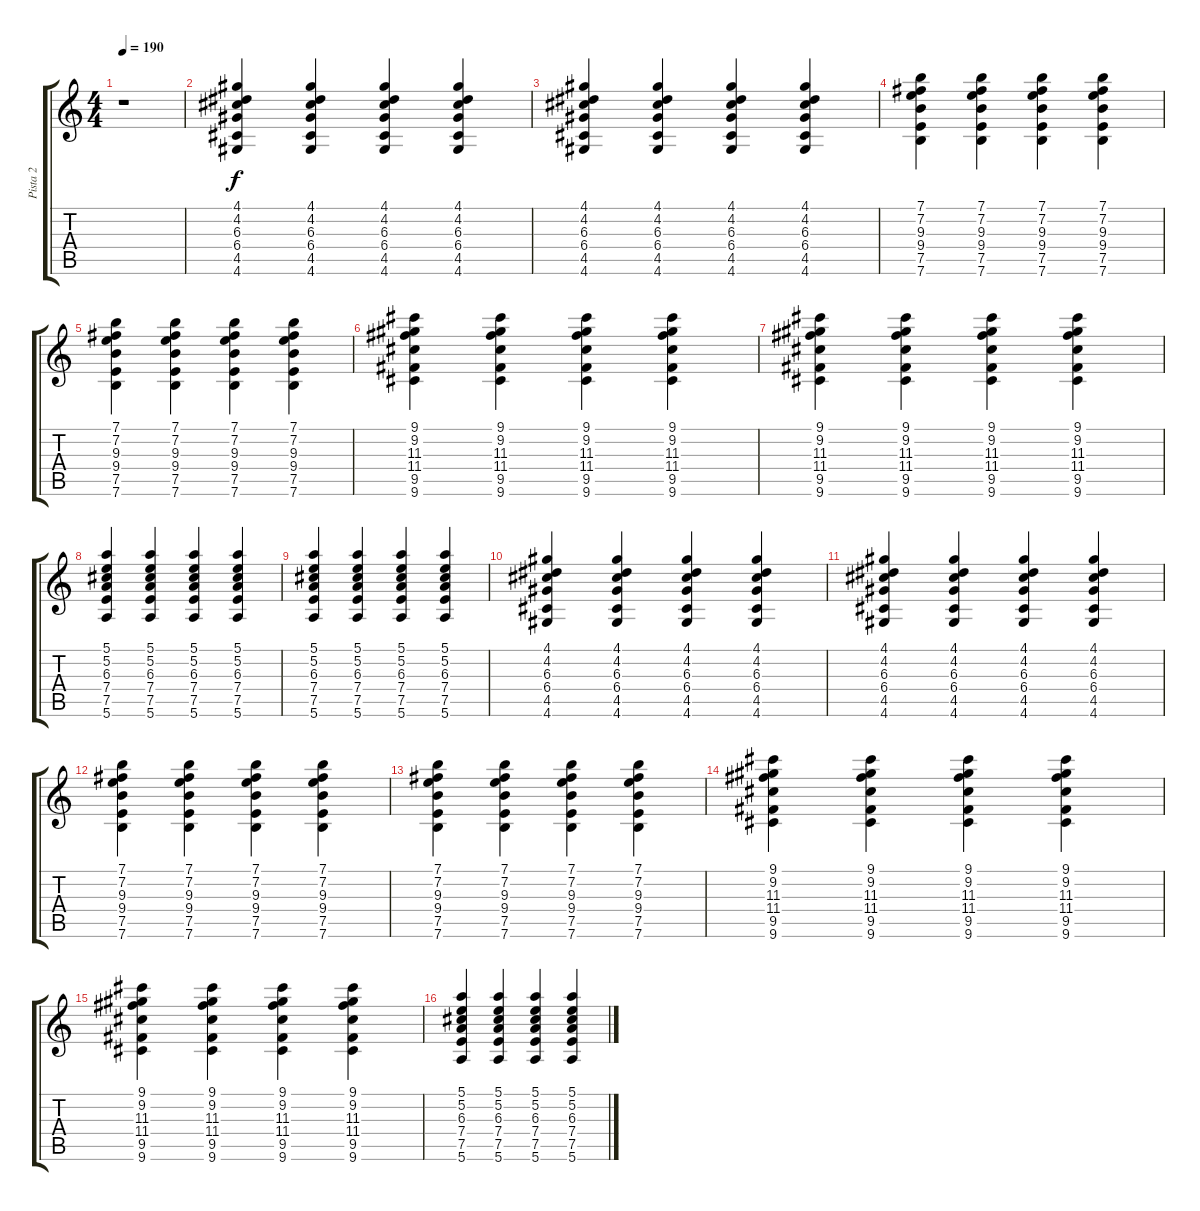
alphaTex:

\track ("Pista 2" "Pista 2") {instrument overdrivenguitar}
\staff {score tabs}
\tuning (E4 B3 G3 D3 A2 E2) {hide}
\ts (4 4)
\tempo 190
\clef g2
\ks c
r.1{dy f} |
(4.1 4.2 6.3 6.4 4.5 4.6).4 (4.1 4.2 6.3 6.4 4.5 4.6).4 (4.1 4.2 6.3 6.4 4.5 4.6).4 (4.1 4.2 6.3 6.4 4.5 4.6).4 |
(4.1 4.2 6.3 6.4 4.5 4.6).4 (4.1 4.2 6.3 6.4 4.5 4.6).4 (4.1 4.2 6.3 6.4 4.5 4.6).4 (4.1 4.2 6.3 6.4 4.5 4.6).4 |
(7.1 7.2 9.3 9.4 7.5 7.6).4 (7.1 7.2 9.3 9.4 7.5 7.6).4 (7.1 7.2 9.3 9.4 7.5 7.6).4 (7.1 7.2 9.3 9.4 7.5 7.6).4 |
(7.1 7.2 9.3 9.4 7.5 7.6).4 (7.1 7.2 9.3 9.4 7.5 7.6).4 (7.1 7.2 9.3 9.4 7.5 7.6).4 (7.1 7.2 9.3 9.4 7.5 7.6).4 |
(9.1 9.2 11.3 11.4 9.5 9.6).4 (9.1 9.2 11.3 11.4 9.5 9.6).4 (9.1 9.2 11.3 11.4 9.5 9.6).4 (9.1 9.2 11.3 11.4 9.5 9.6).4 |
(9.1 9.2 11.3 11.4 9.5 9.6).4 (9.1 9.2 11.3 11.4 9.5 9.6).4 (9.1 9.2 11.3 11.4 9.5 9.6).4 (9.1 9.2 11.3 11.4 9.5 9.6).4 |
(5.1 5.2 6.3 7.4 7.5 5.6).4 (5.1 5.2 6.3 7.4 7.5 5.6).4 (5.1 5.2 6.3 7.4 7.5 5.6).4 (5.1 5.2 6.3 7.4 7.5 5.6).4 |
(5.1 5.2 6.3 7.4 7.5 5.6).4 (5.1 5.2 6.3 7.4 7.5 5.6).4 (5.1 5.2 6.3 7.4 7.5 5.6).4 (5.1 5.2 6.3 7.4 7.5 5.6).4 |
(4.1 4.2 6.3 6.4 4.5 4.6).4 (4.1 4.2 6.3 6.4 4.5 4.6).4 (4.1 4.2 6.3 6.4 4.5 4.6).4 (4.1 4.2 6.3 6.4 4.5 4.6).4 |
(4.1 4.2 6.3 6.4 4.5 4.6).4 (4.1 4.2 6.3 6.4 4.5 4.6).4 (4.1 4.2 6.3 6.4 4.5 4.6).4 (4.1 4.2 6.3 6.4 4.5 4.6).4 |
(7.1 7.2 9.3 9.4 7.5 7.6).4 (7.1 7.2 9.3 9.4 7.5 7.6).4 (7.1 7.2 9.3 9.4 7.5 7.6).4 (7.1 7.2 9.3 9.4 7.5 7.6).4 |
(7.1 7.2 9.3 9.4 7.5 7.6).4 (7.1 7.2 9.3 9.4 7.5 7.6).4 (7.1 7.2 9.3 9.4 7.5 7.6).4 (7.1 7.2 9.3 9.4 7.5 7.6).4 |
(9.1 9.2 11.3 11.4 9.5 9.6).4 (9.1 9.2 11.3 11.4 9.5 9.6).4 (9.1 9.2 11.3 11.4 9.5 9.6).4 (9.1 9.2 11.3 11.4 9.5 9.6).4 |
(9.1 9.2 11.3 11.4 9.5 9.6).4 (9.1 9.2 11.3 11.4 9.5 9.6).4 (9.1 9.2 11.3 11.4 9.5 9.6).4 (9.1 9.2 11.3 11.4 9.5 9.6).4 |
(5.1 5.2 6.3 7.4 7.5 5.6).4 (5.1 5.2 6.3 7.4 7.5 5.6).4 (5.1 5.2 6.3 7.4 7.5 5.6).4 (5.1 5.2 6.3 7.4 7.5 5.6).4
